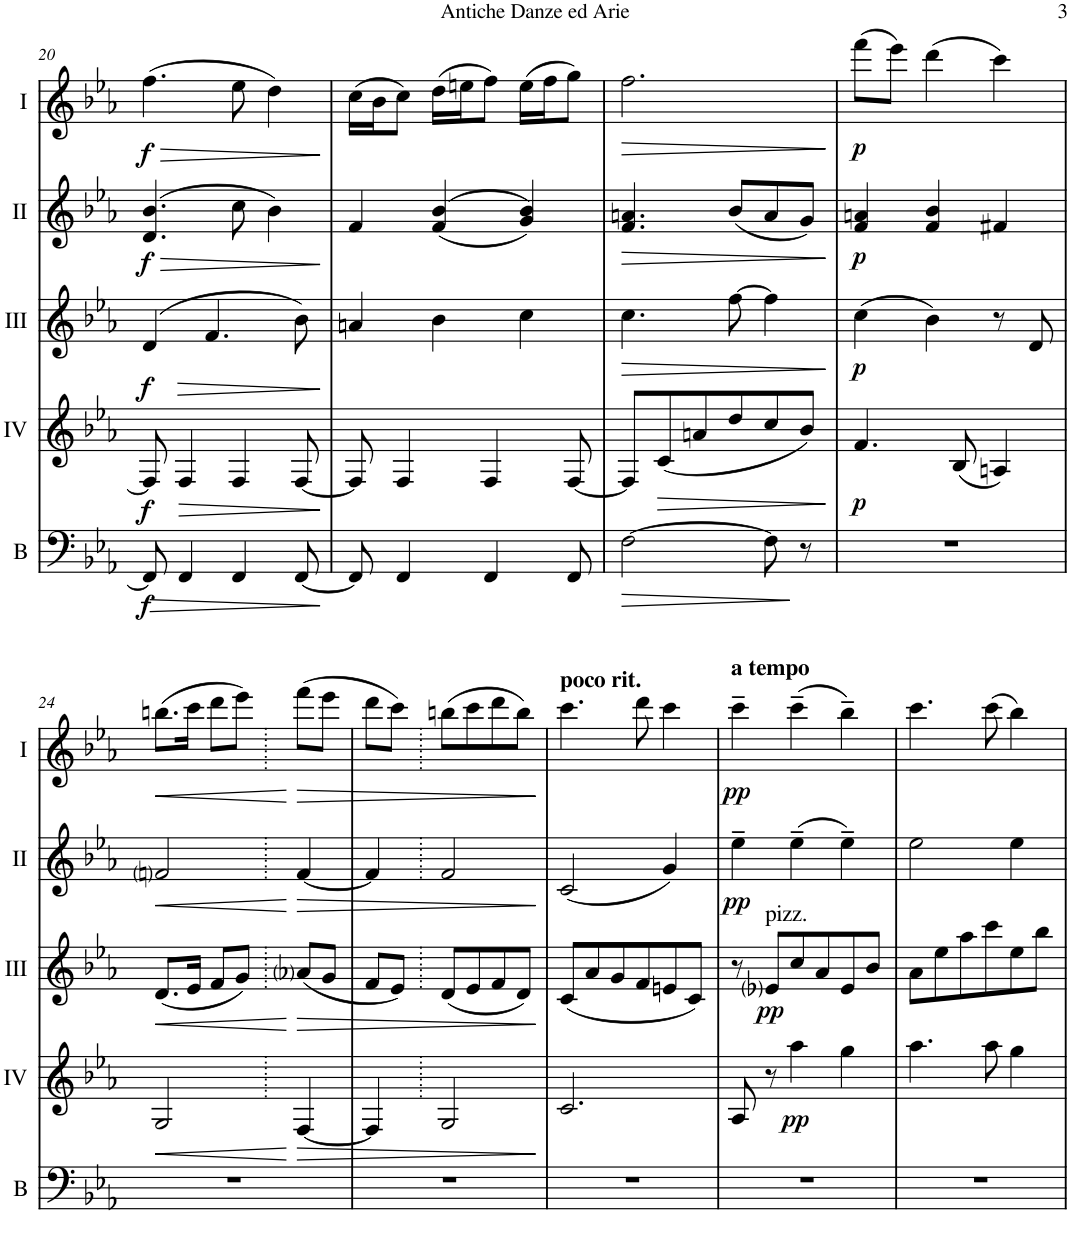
**kern	**dynam	**kern	**dynam	**kern	**dynam	**kern	**dynam	**kern	**dynam
*part5	*part5	*part4	*part4	*part3	*part3	*part2	*part2	*part1	*part1
*staff5	*staff5	*staff4	*staff4	*staff3	*staff3	*staff2	*staff2	*staff1	*staff1
*I"Bass	*	*I"Acc. 4	*	*I"Acc. 3	*	*I"Acc. 2	*	*I"Acc. 1	*
*I'B	*	*	*	*	*	*	*	*	*
!!LO:PB:g=z
*clefF4	*	*clefG2	*	*clefG2	*	*clefG2	*	*clefG2	*
*Trd7c12	*	*Trd7c12	*	*Trd7c12	*	*	*	*	*
*k[b-e-a-]	*	*k[b-e-a-]	*	*k[b-e-a-]	*	*k[b-e-a-]	*	*k[b-e-a-]	*
*M3/4	*	*M3/4	*	*M3/4	*	*M3/4	*	*M3/4	*
=20	=20	=20	=20	=20	=20	=20	=20	=20	=20
!	!LO:DY:b	!	!LO:DY:b	!	!LO:HP:b	!	!LO:HP:b	!	!LO:HP:b
!	!	!	!	!	!LO:DY:n=1:b	!	!LO:DY:n=1:b	!	!LO:DY:n=1:b
8FF/]	f	8F/]	f	(4d/	> f	(4.d/ 4.b-/	> f	(4.ff\	> f
!	!LO:HP:b	!	!LO:HP:b	!	!	!	!	!	!
4FF/	>	4F/	>	.	.	.	.	.	.
.	.	.	.	4.f/	.	.	.	.	.
4FF/	.	4F/	.	.	.	8cc\	.	8ee-\	.
.	.	.	.	.	.	4b-\)	.	4dd\)	.
[8FF/	.	[8F/	.	8b-\)	.	.	.	.	.
.	]	.	]	.	]	.	]	.	]
=21	=21	=21	=21	=21	=21	=21	=21	=21	=21
8FF/]	.	8F/]	.	4an/	.	4f/	.	(16cc\LL	.
.	.	.	.	.	.	.	.	16b-\J	.
4FF/	.	4F/	.	.	.	.	.	8cc\J)	.
.	.	.	.	4b-\	.	((>4f/ 4b-/	.	(16dd\LL	.
.	.	.	.	.	.	.	.	16een\J	.
4FF/	.	4F/	.	.	.	.	.	8ff\J)	.
.	.	.	.	4cc\	.	4g/ 4b-/))	.	(16ee\LL	.
.	.	.	.	.	.	.	.	16ff\J	.
8FF/	.	[8F/	.	.	.	.	.	8gg\J)	.
=22	=22	=22	=22	=22	=22	=22	=22	=22	=22
!	!LO:HP:b	!	!	!	!LO:HP:b	!	!LO:HP:b	!	!LO:HP:b
[2F\	>	8F/L]	.	4.cc\	>	4.f/ 4.an/	>	2.ff\	>
!	!	!	!LO:HP:b	!	!	!	!	!	!
.	.	(8c/	>	.	.	.	.	.	.
.	.	8an/	.	.	.	.	.	.	.
.	.	8dd/	.	[8ff\	.	(8b-/L	.	.	.
8F\]	.	8cc/	.	4ff\]	.	8a/	.	.	.
8r	]	8b-/J)	.	.	.	8g/J)	.	.	.
.	.	.	]	.	]	.	]	.	]
=23	=23	=23	=23	=23	=23	=23	=23	=23	=23
!	!	!	!LO:DY:b	!	!LO:DY:b	!	!LO:DY:b	!	!LO:DY:b
2.r	.	4.f/	p	(4cc\	p	4f/ 4an/	p	(8fff\L	p
.	.	.	.	.	.	.	.	8eee-\J)	.
.	.	.	.	4b-\)	.	4f/ 4b-/	.	(4ddd\	.
.	.	(8B-/	.	.	.	.	.	.	.
.	.	4An/)	.	8r	.	4f#X/	.	4ccc\)	.
.	.	.	.	8d/	.	.	.	.	.
!!LO:LB:g=z
=24	=24	=24	=24	=24	=24	=24	=24	=24	=24
!	!	!	!LO:HP:b	!	!LO:HP:b	!	!LO:HP:b	!	!LO:HP:b
2.r	.	2G/	<	(8.d/L	<	2fni/	<	(8.bbn\L	<
.	.	.	.	16e-/Jk	.	.	.	16ccc\Jk	.
.	.	.	.	8f/L	.	.	.	8ddd\L	.
.	.	.	.	8g/J)	.	.	.	8eee-\J)	.
!	!	!	!LO:HP:n=1:b	!	!LO:HP:n=1:b	!	!LO:HP:n=1:b	!	!LO:HP:n=1:b
.	.	[4F/	[ >	(8a-i/L	[ >	[4f/	[ >	(8fff\L	[ >
.	.	.	.	8g/J	.	.	.	8eee-\J	.
=25	=25	=25	=25	=25	=25	=25	=25	=25	=25
2.r	.	4F/]	.	8f/L	.	4f/]	.	8ddd\L	.
.	.	.	.	8e-/J)	.	.	.	8ccc\J)	.
.	.	2G/	.	(8d/L	.	2f/	.	(8bbn\L	.
.	.	.	.	8e-/	.	.	.	8ccc\	.
.	.	.	.	8f/	.	.	.	8ddd\	.
.	.	.	.	8d/J)	.	.	.	8bb\J)	.
.	.	.	]	.	]	.	]	.	]
=26	=26	=26	=26	=26	=26	=26	=26	=26	=26
!	!	!	!	!	!	!	!	!LO:TX:a:B:t=poco rit.	!
2.r	.	2.c/	.	(8c/L	.	(2c/	.	4.ccc\	.
.	.	.	.	8a-/	.	.	.	.	.
.	.	.	.	8g/	.	.	.	.	.
.	.	.	.	8f/	.	.	.	8ddd\	.
.	.	.	.	8en/	.	4g/)	.	4ccc\	.
.	.	.	.	8c/J)	.	.	.	.	.
=27	=27	=27	=27	=27	=27	=27	=27	=27	=27
!	!	!	!	!	!	!	!	!LO:TX:a:B:t=a tempo	!
!	!	!	!	!	!	!	!LO:DY:b	!	!LO:DY:b
2.r	.	8A-/	.	8r	.	4ee-~\	pp	4ccc~\	pp
!	!	!	!	!LO:TX:a:t=pizz.	!	!	!	!	!
!	!	!	!	!	!LO:DY:b	!	!	!	!
.	.	8r	.	8e-i/L	pp	.	.	.	.
!	!	!	!LO:DY:b	!	!	!	!	!	!
.	.	4aa-\	pp	8cc/	.	(4ee-~\	.	(4ccc~\	.
.	.	.	.	8a-/	.	.	.	.	.
.	.	4gg\	.	8e-/	.	4ee-~\)	.	4bb-~\)	.
.	.	.	.	8b-/J	.	.	.	.	.
=28	=28	=28	=28	=28	=28	=28	=28	=28	=28
2.r	.	4.aa-\	.	8a-\L	.	2ee-\	.	4.ccc\	.
.	.	.	.	8ee-\	.	.	.	.	.
.	.	.	.	8aa-\	.	.	.	.	.
.	.	8aa-\	.	8ccc\	.	.	.	(8ccc\	.
.	.	4gg\	.	8ee-\	.	4ee-\	.	4bb-\)	.
.	.	.	.	8bb-\J	.	.	.	.	.
=	=	=	=	=	=	=	=	=	=
*-	*-	*-	*-	*-	*-	*-	*-	*-	*-
